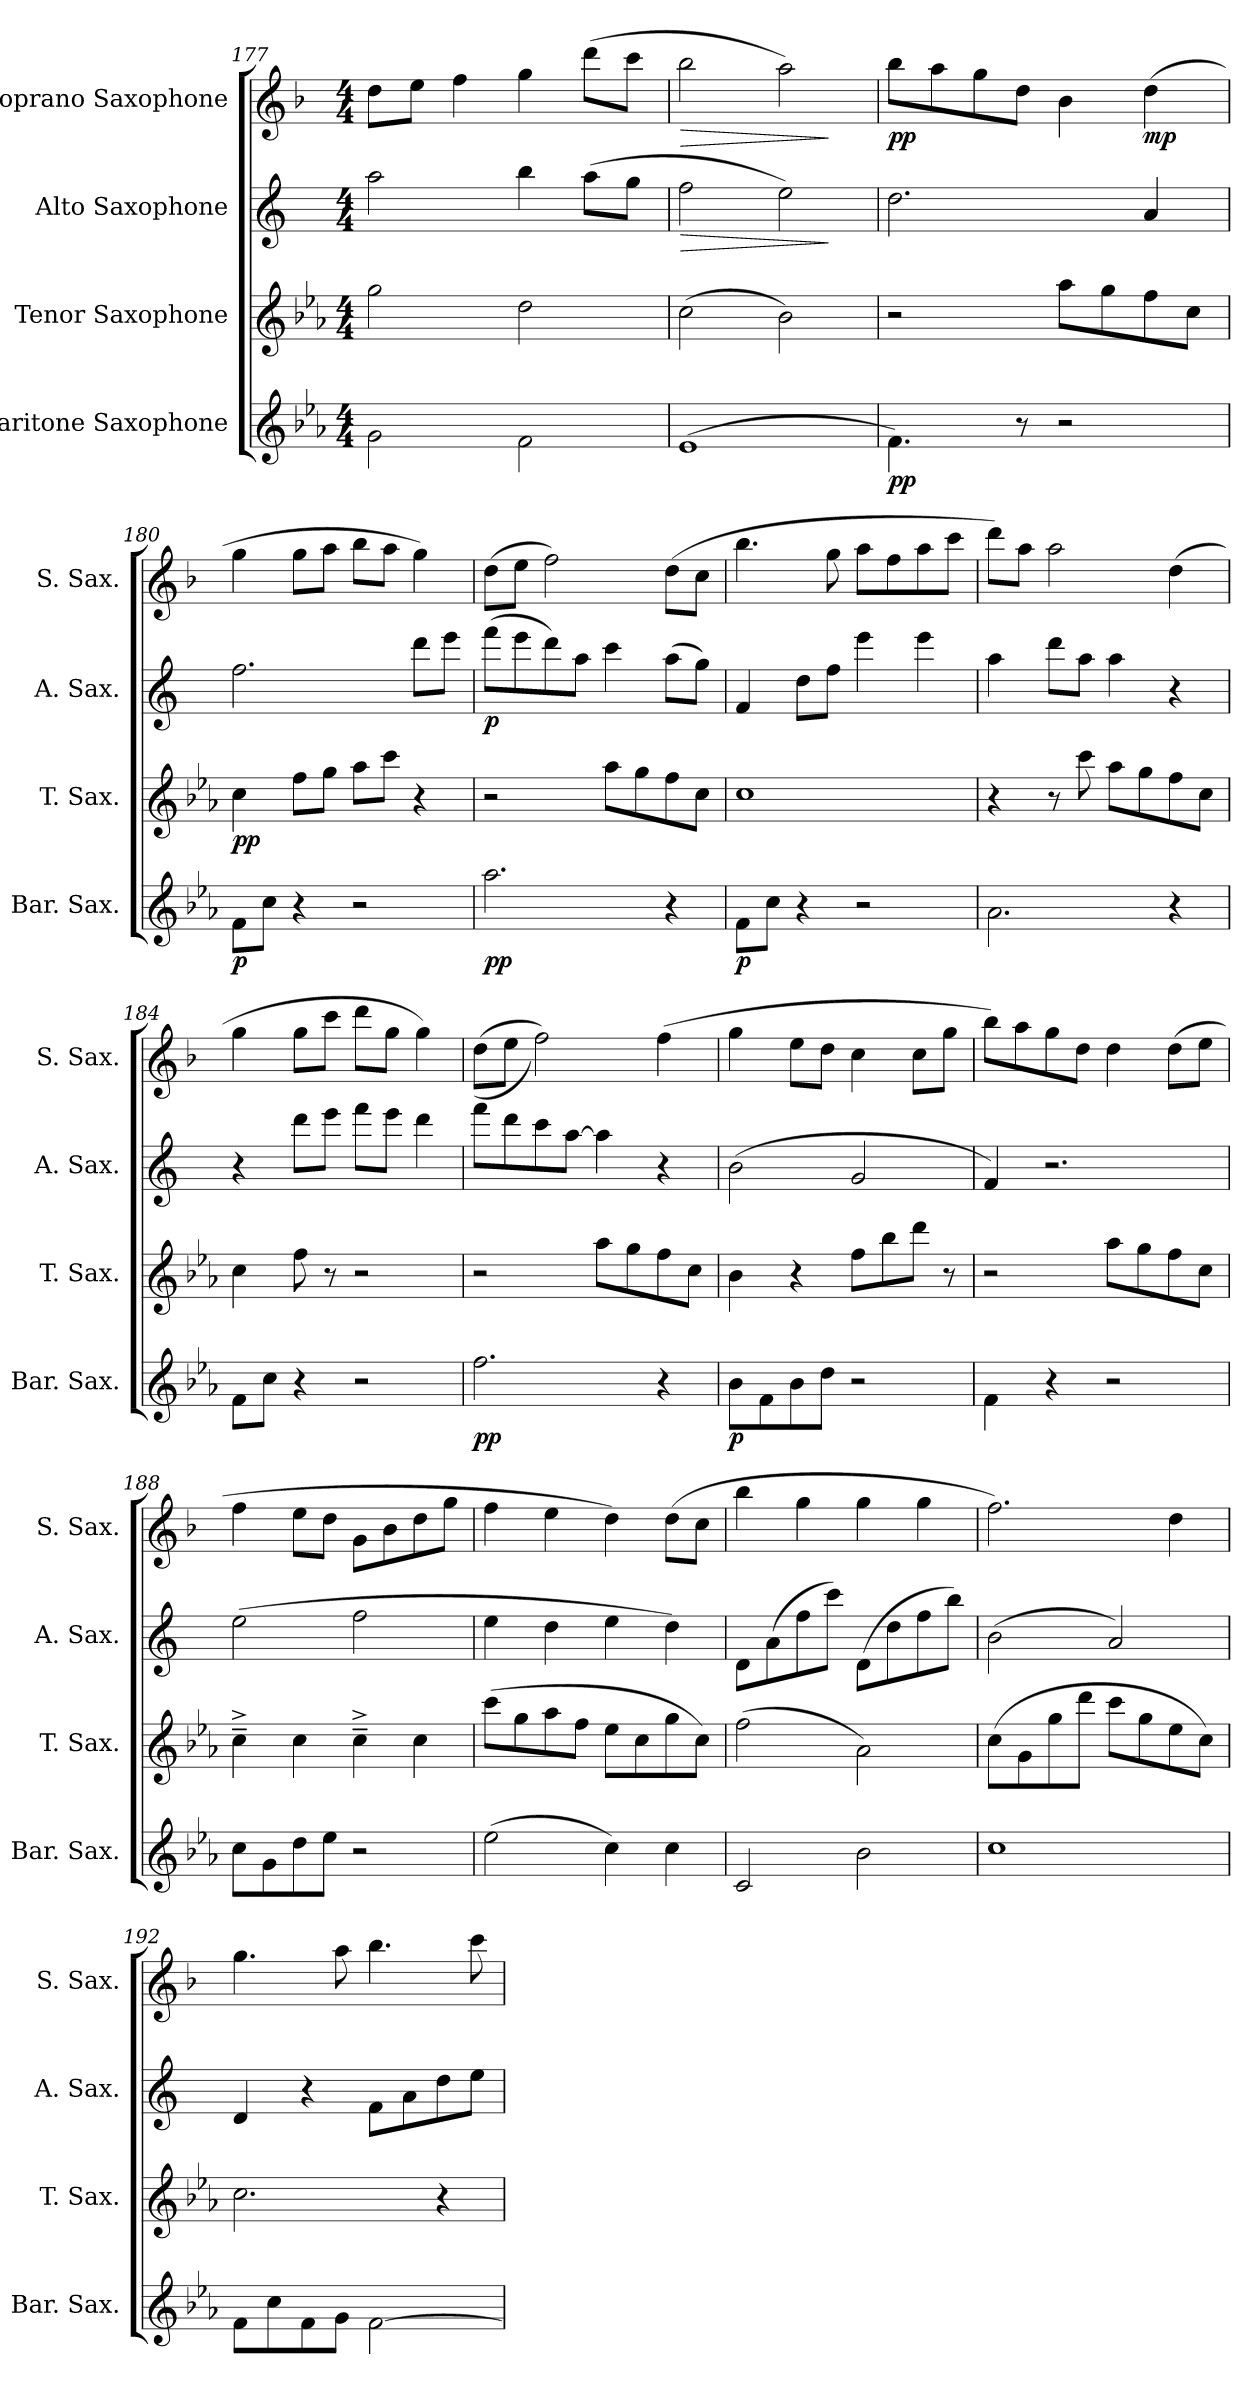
**kern	**dynam	**kern	**dynam	**kern	**dynam	**kern	**dynam
*part4	*part4	*part3	*part3	*part2	*part2	*part1	*part1
*staff4	*staff4	*staff3	*staff3	*staff2	*staff2	*staff1	*staff1
*I"Baritone Saxophone	*	*I"Tenor Saxophone	*	*I"Alto Saxophone	*	*I"Soprano Saxophone	*
*I'Bar. Sax.	*	*I'T. Sax.	*	*I'A. Sax.	*	*I'S. Sax.	*
!!LO:LB:g=z
*clefG2	*	*clefG2	*	*clefG2	*	*clefG2	*
*ITrd12c21	*	*ITrd8c14	*	*ITrd5c9	*	*ITrd1c2	*
*k[b-e-a-]	*	*k[b-e-a-]	*	*k[b-e-a-]	*	*k[b-e-a-]	*
*M4/4	*	*M4/4	*	*M4/4	*	*M4/4	*
=177	=177	=177	=177	=177	=177	=177	=177
2G\	.	2g\	.	2cc\	.	8cc\L	.
.	.	.	.	.	.	8dd\J	.
.	.	.	.	.	.	4ee-\	.
2F\	.	2d\	.	4dd\	.	4ff\	.
.	.	.	.	(8cc\L	.	(8ccc\L	.
.	.	.	.	8b-\J	.	8bb-\J	.
=178	=178	=178	=178	=178	=178	=178	=178
!	!	!	!	!	!LO:HP:b	!	!LO:HP:b
(1E-	.	(2c\	.	2a-\	>	2aa-\	>
.	.	2B-\)	.	2g\)	.	2gg\)	.
.	.	.	.	.	]	.	]
=179	=179	=179	=179	=179	=179	=179	=179
!	!LO:DY:b	!	!	!	!	!	!LO:DY:b
!	!	!	!	!	!	!	!LO:DY:n=1:b
4.F\)	pp	2r	.	2.f\	.	8aa-\L	p p
.	.	.	.	.	.	8gg\	.
.	.	.	.	.	.	8ff\	.
8r	.	.	.	.	.	8cc\J	.
2r	.	8a-\L	.	.	.	4a-\	.
.	.	8g\	.	.	.	.	.
!	!	!	!	!	!	!	!LO:DY:n=2:b
.	.	8f\	.	4c/	.	(4cc\	mp
.	.	8c\J	.	.	.	.	.
=180	=180	=180	=180	=180	=180	=180	=180
!	!LO:DY:b	!	!LO:DY:b	!	!	!	!
8F\L	p	4c\	pp	2.a-\	.	4ff\	.
8c\J	.	.	.	.	.	.	.
4r	.	8f\L	.	.	.	8ff\L	.
.	.	8g\J	.	.	.	8gg\J	.
2r	.	8a-\L	.	.	.	8aa-\L	.
.	.	8cc\J	.	.	.	8gg\J	.
.	.	4r	.	8ff\L	.	4ff\)	.
.	.	.	.	8gg\J	.	.	.
=181	=181	=181	=181	=181	=181	=181	=181
!	!LO:DY:b	!	!	!	!LO:DY:b	!	!
2.a-\	pp	2r	.	(8aa-\L	p	(8cc\L	.
.	.	.	.	8gg\	.	8dd\J	.
.	.	.	.	8ff\)	.	2ee-\)	.
.	.	.	.	8cc\J	.	.	.
.	.	8a-\L	.	4ee-\	.	.	.
.	.	8g\	.	.	.	.	.
4r	.	8f\	.	(8cc\L	.	(8cc\L	.
.	.	8c\J	.	8b-\J)	.	8b-\J	.
!!LO:PB:g=z
=182	=182	=182	=182	=182	=182	=182	=182
!	!LO:DY:b	!	!	!	!	!	!
8F\L	p	1c	.	4A-/	.	4.aa-\	.
8c\J	.	.	.	.	.	.	.
4r	.	.	.	8f\L	.	.	.
.	.	.	.	8a-\J	.	8ff\	.
2r	.	.	.	4gg\	.	8gg\L	.
.	.	.	.	.	.	8ee-\	.
.	.	.	.	4gg\	.	8gg\	.
.	.	.	.	.	.	8bb-\J	.
=183	=183	=183	=183	=183	=183	=183	=183
2.A-\	.	4r	.	4cc\	.	8ccc\L)	.
.	.	.	.	.	.	8gg\J	.
.	.	8r	.	8ff\L	.	2gg\	.
.	.	8cc\	.	8cc\J	.	.	.
.	.	8a-\L	.	4cc\	.	.	.
.	.	8g\	.	.	.	.	.
4r	.	8f\	.	4r	.	(4cc\	.
.	.	8c\J	.	.	.	.	.
=184	=184	=184	=184	=184	=184	=184	=184
8F\L	.	4c\	.	4r	.	4ff\	.
8c\J	.	.	.	.	.	.	.
4r	.	8f\	.	8ff\L	.	8ff\L	.
.	.	8r	.	8gg\J	.	8bb-\J	.
2r	.	2r	.	8aa-\L	.	8ccc\L	.
.	.	.	.	8gg\J	.	8ff\J	.
.	.	.	.	4ff\	.	4ff\)	.
=185	=185	=185	=185	=185	=185	=185	=185
!	!LO:DY:b	!	!	!	!	!	!
2.f\	pp	2r	.	8aa-\L	.	((8cc\L	.
.	.	.	.	8ff\	.	8dd\J	.
.	.	.	.	8ee-\	.	2ee-\))	.
.	.	.	.	[8cc\J	.	.	.
.	.	8a-\L	.	4cc\]	.	.	.
.	.	8g\	.	.	.	.	.
4r	.	8f\	.	4r	.	(4ee-\	.
.	.	8c\J	.	.	.	.	.
=186	=186	=186	=186	=186	=186	=186	=186
!	!LO:DY:b	!	!	!	!	!	!
8B-\L	p	4B-\	.	(2d\	.	4ff\	.
8F\	.	.	.	.	.	.	.
8B-\	.	4r	.	.	.	8dd\L	.
8d\J	.	.	.	.	.	8cc\J	.
2r	.	8f\L	.	2B-/	.	4b-\	.
.	.	8b-\	.	.	.	.	.
.	.	8dd\J	.	.	.	8b-\L	.
.	.	8r	.	.	.	8ff\J	.
!!LO:LB:g=z
=187	=187	=187	=187	=187	=187	=187	=187
4F\	.	2r	.	4A-/)	.	8aa-\L)	.
.	.	.	.	.	.	8gg\	.
4r	.	.	.	2.r	.	8ff\	.
.	.	.	.	.	.	8cc\J	.
2r	.	8a-\L	.	.	.	4cc\	.
.	.	8g\	.	.	.	.	.
.	.	8f\	.	.	.	(8cc\L	.
.	.	8c\J	.	.	.	8dd\J	.
=188	=188	=188	=188	=188	=188	=188	=188
8c\L	.	4c^~\	.	(2g\	.	4ee-\	.
8G\	.	.	.	.	.	.	.
8d\	.	4c\	.	.	.	8dd\L	.
8e-\J	.	.	.	.	.	8cc\J	.
2r	.	4c^~\	.	2a-\	.	8f\L	.
.	.	.	.	.	.	8a-\	.
.	.	4c\	.	.	.	8cc\	.
.	.	.	.	.	.	8ff\J	.
=189	=189	=189	=189	=189	=189	=189	=189
(2e-\	.	(8cc\L	.	4g\	.	4ee-\	.
.	.	8g\	.	.	.	.	.
.	.	8a-\	.	4f\	.	4dd\	.
.	.	8f\J	.	.	.	.	.
4c\)	.	8e-\L	.	4g\	.	4cc\)	.
.	.	8c\	.	.	.	.	.
4c\	.	8g\	.	4f\)	.	(8cc\L	.
.	.	8c\J)	.	.	.	8b-\J	.
=190	=190	=190	=190	=190	=190	=190	=190
2C/	.	(2f\	.	8F\L	.	4aa-\	.
.	.	.	.	(8c\	.	.	.
.	.	.	.	8a-\	.	4ff\	.
.	.	.	.	8ee-\J)	.	.	.
2B-\	.	2A-\)	.	(8F\L	.	4ff\	.
.	.	.	.	8f\	.	.	.
.	.	.	.	8a-\	.	4ff\	.
.	.	.	.	8dd\J)	.	.	.
=191	=191	=191	=191	=191	=191	=191	=191
1c	.	(8c\L	.	(2d\	.	2.ee-\)	.
.	.	8G\	.	.	.	.	.
.	.	8g\	.	.	.	.	.
.	.	8dd\J	.	.	.	.	.
.	.	8cc\L	.	2c/)	.	.	.
.	.	8g\	.	.	.	.	.
.	.	8e-\	.	.	.	4cc\	.
.	.	8c\J)	.	.	.	.	.
!!LO:LB:g=z
=192	=192	=192	=192	=192	=192	=192	=192
8F\L	.	2.c\	.	4F/	.	4.ff\	.
8c\	.	.	.	.	.	.	.
8F\	.	.	.	4r	.	.	.
8G\J	.	.	.	.	.	8gg\	.
[2F\	.	.	.	8A-\L	.	4.aa-\	.
.	.	.	.	8c\	.	.	.
.	.	4r	.	8f\	.	.	.
.	.	.	.	8g\J	.	8bb-\	.
=	=	=	=	=	=	=	=
*-	*-	*-	*-	*-	*-	*-	*-
